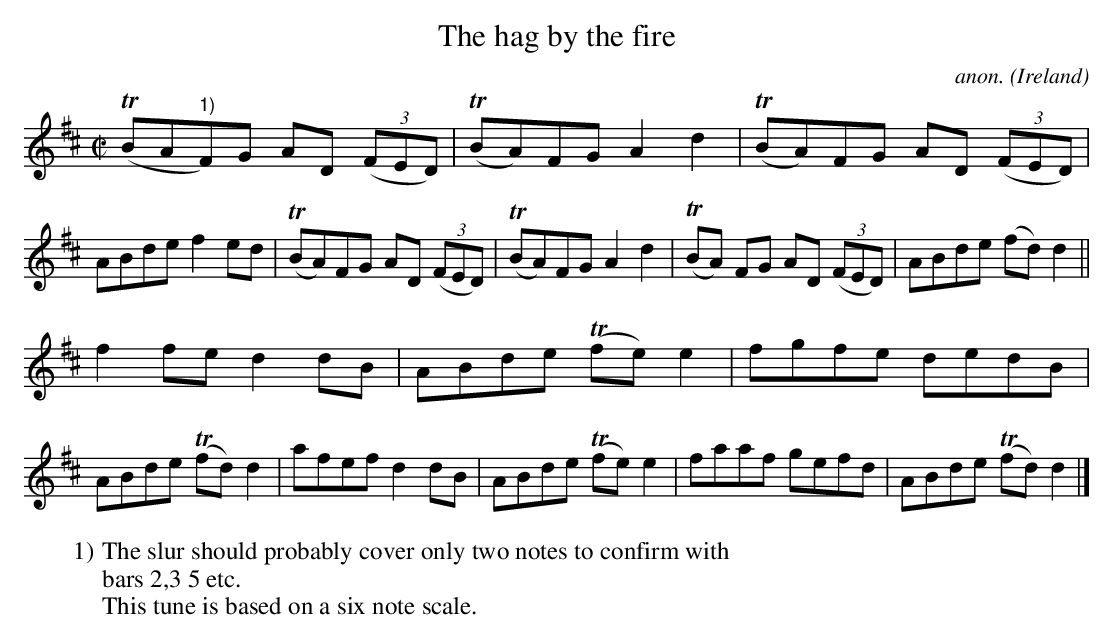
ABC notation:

X:1
T:The hag by the fire
C:anon.
O:Ireland
m:Tn = (3n/o/n/
M:C|
L:1/8
K:D
(TBA"^1)"F)G AD (3(FED)|(TBA)FG A2d2|(TBA)FG AD (3(FED)|ABde f2ed|(TBA)FG AD (3(FED)|(TBA)FG A2d2|(TBA) FG AD (3(FED)|ABde (fd)d2||
f2fe d2dB|ABde (Tfe)e2|fgfe dedB|ABde (Tfd)d2|afef d2dB|ABde (Tfe)e2|faaf gefd|ABde (Tfd)d2|]
W:1) The slur should probably cover only two notes to confirm with
W:bars 2,3 5 etc.
W:This tune is based on a six note scale.
